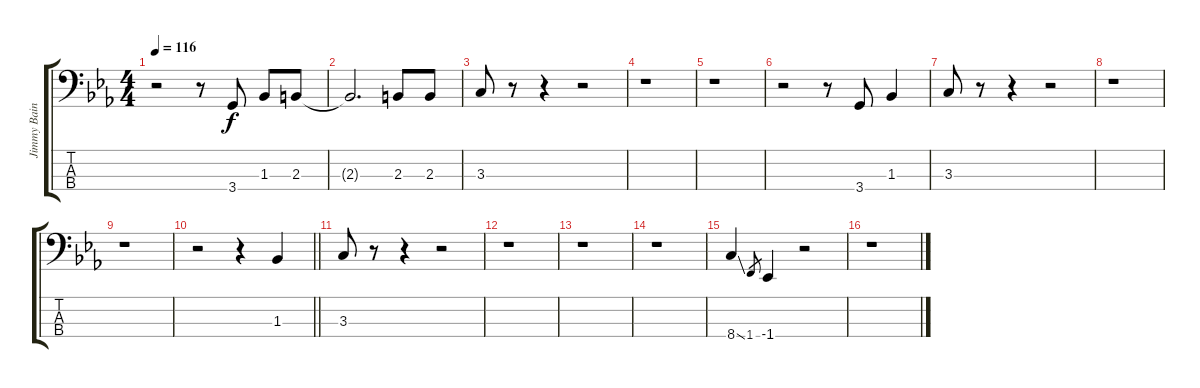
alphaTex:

\track ("Jimmy Bain" "Jimmy Bain") {instrument electricbasspick}
\staff {score tabs}
\tuning (G2 D2 A1 E1) {hide}
\ts (4 4)
\tempo 116
\clef f4
\ks eb
r.2{dy f instrument electricbasspick} r.8 3.4.8 1.3.8 2.3.8 |
2.3{t}.2{d} 2.3.8 2.3.8 |
3.3.8 r.8 r.4 r.2 |
r.1 |
r.1 |
r.2 r.8 3.4.8 1.3.4 |
3.3.8 r.8 r.4 r.2 |
r.1 |
r.1 |
\barLineRight lightlight
r.2 r.4 1.3.4 |
3.3.8 r.8 r.4 r.2 |
r.1 |
r.1 |
r.1 |
8.4{ss}.4 1.4.8{gr} -1.4.4 r.2 |
r.1
